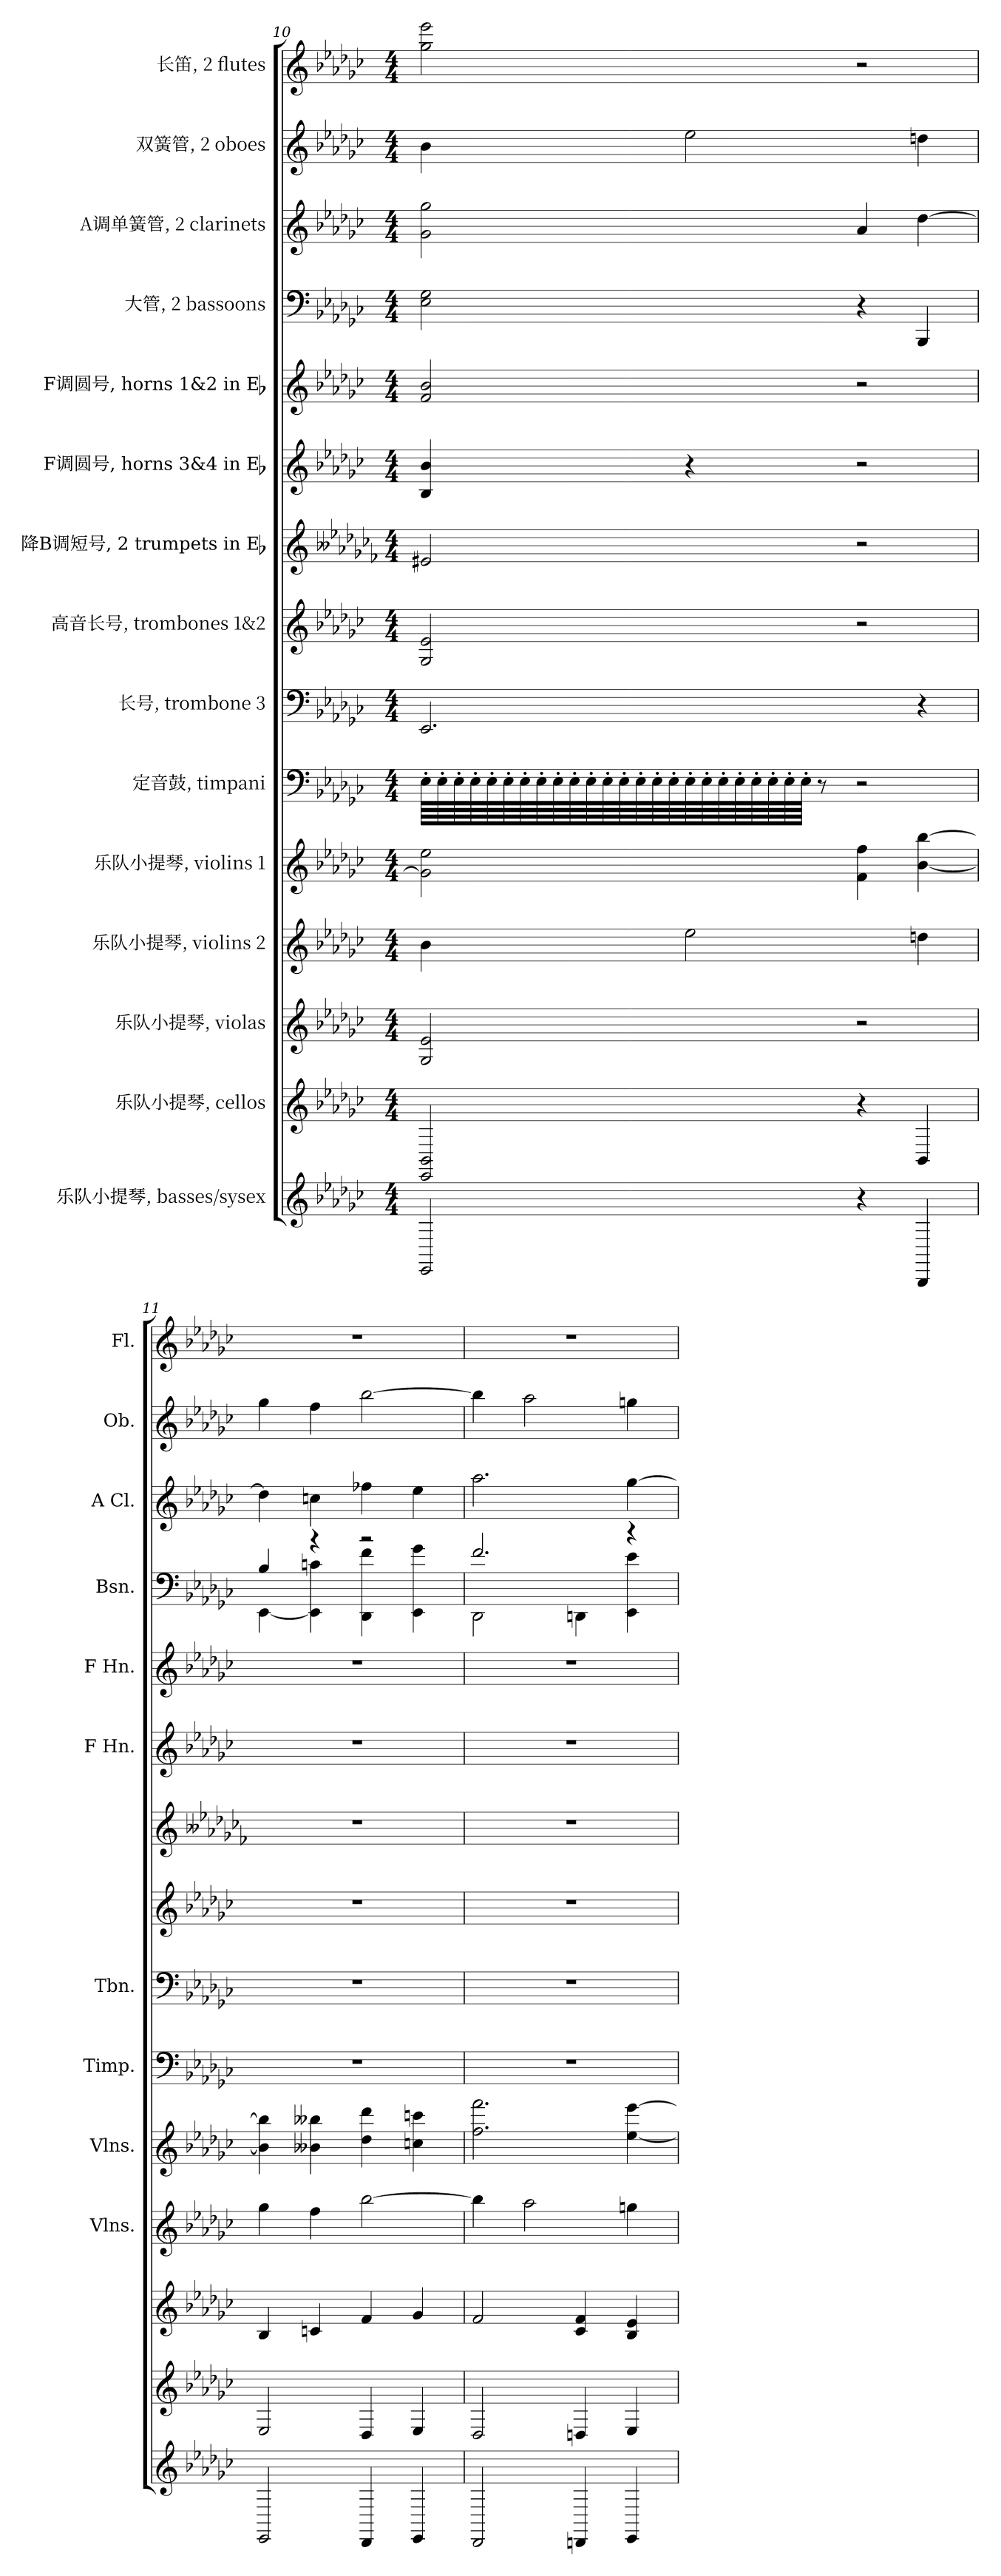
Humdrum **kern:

**kern	**kern	**kern	**kern	**kern	**kern	**kern	**kern	**kern	**kern	**kern	**kern	**kern	**kern	**kern
*part15	*part14	*part13	*part12	*part11	*part10	*part9	*part8	*part7	*part6	*part5	*part4	*part3	*part2	*part1
*staff15	*staff14	*staff13	*staff12	*staff11	*staff10	*staff9	*staff8	*staff7	*staff6	*staff5	*staff4	*staff3	*staff2	*staff1
*I"乐队小提琴, basses/sysex	*I"乐队小提琴, cellos	*I"乐队小提琴, violas	*I"乐队小提琴, violins 2	*I"乐队小提琴, violins 1	*I"定音鼓, timpani	*I"长号, trombone 3	*I"高音长号, trombones 1&amp;2	*I"降B调短号, 2 trumpets in Eb	*I"F调圆号, horns 3&amp;4 in Eb	*I"F调圆号, horns 1&amp;2 in Eb	*I"大管, 2 bassoons	*I"A调单簧管, 2 clarinets	*I"双簧管, 2 oboes	*I"长笛, 2 flutes
*	*	*	*I'Vlns.	*I'Vlns.	*I'Timp.	*I'Tbn.	*	*	*I'F Hn.	*I'F Hn.	*I'Bsn.	*I'A Cl.	*I'Ob.	*I'Fl.
!!LO:PB:g=z
*clefG2	*clefG2	*clefG2	*clefG2	*clefG2	*clefF4	*clefF4	*clefG2	*clefG2	*clefG2	*clefG2	*clefF4	*clefG2	*clefG2	*clefG2
*	*	*	*	*	*	*	*	*ITrd1c2	*ITrd4c7	*ITrd4c7	*	*ITrd2c3	*	*
*k[b-e-a-d-g-c-]	*k[b-e-a-d-g-c-]	*k[b-e-a-d-g-c-]	*k[b-e-a-d-g-c-]	*k[b-e-a-d-g-c-]	*k[b-e-a-d-g-c-]	*k[b-e-a-d-g-c-]	*k[b-e-a-d-g-c-]	*k[b--e-a-d-g-c-f-]	*k[b-e-a-d-g-c-f-]	*k[b-e-a-d-g-c-f-]	*k[b-e-a-d-g-c-]	*k[b-e-a-]	*k[b-e-a-d-g-c-]	*k[b-e-a-d-g-c-]
*M4/4	*M4/4	*M4/4	*M4/4	*M4/4	*M4/4	*M4/4	*M4/4	*M4/4	*M4/4	*M4/4	*M4/4	*M4/4	*M4/4	*M4/4
*MM54	*MM54	*MM54	*MM54	*MM54	*MM54	*MM54	*MM54	*MM54	*MM54	*MM54	*MM54	*MM54	*MM54	*MM54
=10	=10	=10	=10	=10	=10	=10	=10	=10	=10	=10	=10	=10	=10	=10
2EE-/	2EE-/ 2BB-/	2G-/ 2e-/	4b-\	2g-\] 2ee-\	64E-'\LLLL	2.EE-/	2G-/ 2e-/	2d#X/	4E-/ 4e-/	2B-/ 2e-/	2E-\ 2G-\	2e-\ 2ee-\	4b-\	2gg-\ 2eee-\
.	.	.	.	.	64E-'\	.	.	.	.	.	.	.	.	.
.	.	.	.	.	64E-'\	.	.	.	.	.	.	.	.	.
.	.	.	.	.	64E-'\	.	.	.	.	.	.	.	.	.
.	.	.	.	.	64E-'\	.	.	.	.	.	.	.	.	.
.	.	.	.	.	64E-'\	.	.	.	.	.	.	.	.	.
.	.	.	.	.	64E-'\	.	.	.	.	.	.	.	.	.
.	.	.	.	.	64E-'\	.	.	.	.	.	.	.	.	.
.	.	.	.	.	64E-'\	.	.	.	.	.	.	.	.	.
.	.	.	.	.	64E-'\	.	.	.	.	.	.	.	.	.
.	.	.	.	.	64E-'\	.	.	.	.	.	.	.	.	.
.	.	.	.	.	64E-'\	.	.	.	.	.	.	.	.	.
.	.	.	.	.	64E-'\	.	.	.	.	.	.	.	.	.
.	.	.	.	.	64E-'\	.	.	.	.	.	.	.	.	.
.	.	.	.	.	64E-'\	.	.	.	.	.	.	.	.	.
.	.	.	.	.	64E-'\	.	.	.	.	.	.	.	.	.
.	.	.	2ee-\	.	64E-'\	.	.	.	4r	.	.	.	2ee-\	.
.	.	.	.	.	64E-'\	.	.	.	.	.	.	.	.	.
.	.	.	.	.	64E-'\	.	.	.	.	.	.	.	.	.
.	.	.	.	.	64E-'\	.	.	.	.	.	.	.	.	.
.	.	.	.	.	64E-'\	.	.	.	.	.	.	.	.	.
.	.	.	.	.	64E-'\	.	.	.	.	.	.	.	.	.
.	.	.	.	.	64E-'\	.	.	.	.	.	.	.	.	.
.	.	.	.	.	64E-'\JJJJ	.	.	.	.	.	.	.	.	.
.	.	.	.	.	8r	.	.	.	.	.	.	.	.	.
4r	4r	2r	.	4f\ 4ff\	2r	.	2r	2r	2r	2r	4r	4f/	.	2r
4BBB-/	4BB-/	.	4ddn\	[4b-\ [4bb-\	.	4r	.	.	.	.	4BBB-/	[4b-\	4ddn\	.
=11	=11	=11	=11	=11	=11	=11	=11	=11	=11	=11	=11	=11	=11	=11
*	*	*	*	*	*	*	*	*	*	*	*^	*	*	*
2EE-/	2E-/	4B-/	4gg-\	4b-\] 4bb-\]	1r	1r	1r	1r	1r	1r	4B-/	[4EE-\	4b-\]	4gg-\	1r
.	.	4cn/	4ff\	4b--X\ 4bb--X\	.	.	.	.	.	.	4r	4EE-\] 4cn\	4an\	4ff\	.
4DD-/	4D-/	4f/	[2bb-\	4dd-\ 4ddd-\	.	.	.	.	.	.	2r	4DD-\ 4f\	4dd-X\	[2bb-\	.
4EE-/	4E-/	4g-/	.	4ccn\ 4cccn\	.	.	.	.	.	.	.	4EE-\ 4g-\	4cc\	.	.
=12	=12	=12	=12	=12	=12	=12	=12	=12	=12	=12	=12	=12	=12	=12	=12
2DD-/	2D-/	2f/	4bb-\]	2.ff\ 2.fff\	1r	1r	1r	1r	1r	1r	2.f/	2DD-\	2.ff\	4bb-\]	1r
.	.	.	2aa-\	.	.	.	.	.	.	.	.	.	.	2aa-\	.
4DDn/	4Dn/	4c-/ 4f/	.	.	.	.	.	.	.	.	.	4DDn\	.	.	.
4EE-/	4E-/	4B-/ 4e-/	4ggn\	[4ee-\ [4eee-\	.	.	.	.	.	.	4r	4EE-\ 4e-\	[4ee-\	4ggn\	.
*	*	*	*	*	*	*	*	*	*	*	*v	*v	*	*	*
=	=	=	=	=	=	=	=	=	=	=	=	=	=	=
*-	*-	*-	*-	*-	*-	*-	*-	*-	*-	*-	*-	*-	*-	*-
